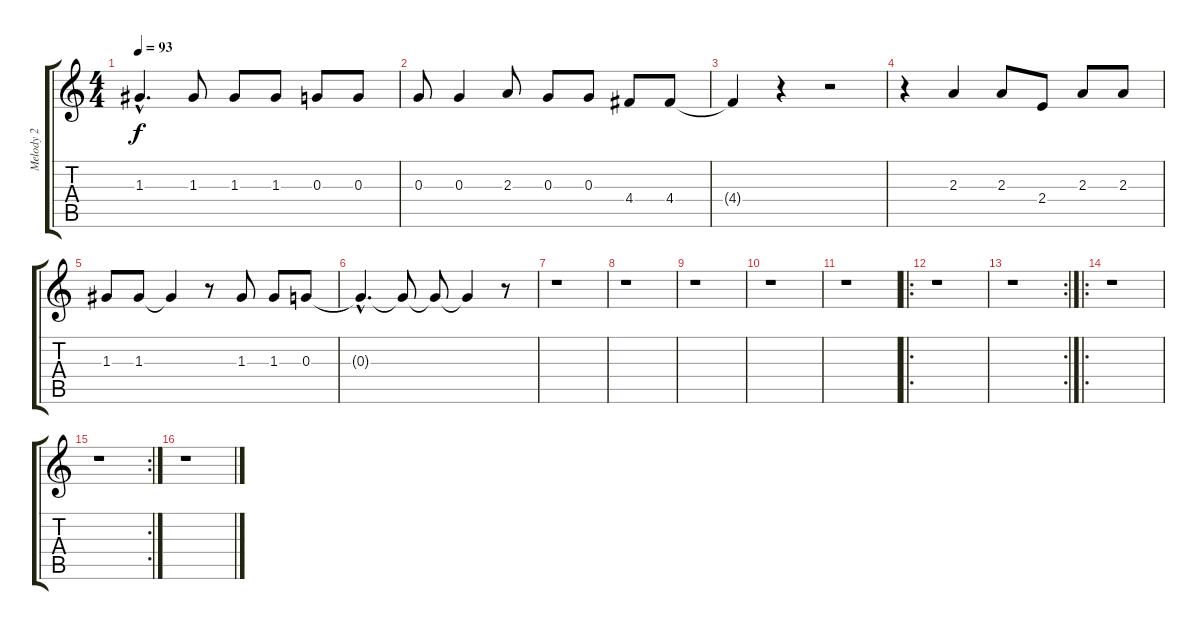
\track ("Melody 2" "Melody 2") {instrument overdrivenguitar}
\staff {score tabs}
\tuning (E4 B3 G3 D3 A2 E2) {hide}
\ts (4 4)
\tempo 93
\clef g2
\ks c
1.3{hac}.4{d dy f} 1.3.8 1.3.8 1.3.8 0.3.8 0.3.8 |
0.3.8 0.3.4 2.3.8 0.3.8 0.3.8 4.4.8 4.4.8 |
4.4{t}.4 r.4 r.2 |
r.4 2.3.4 2.3.8 2.4.8 2.3.8 2.3.8 |
1.3.8 1.3.8 1.3{t}.4 r.8 1.3.8 1.3.8 0.3.8 |
0.3{hac t}.4{d} 0.3{t}.8 0.3{t}.8 0.3{t}.4 r.8 |
r.1 |
r.1 |
r.1 |
r.1 |
r.1 |
\ro
r.1 |
\rc 2
r.1 |
\ro
r.1 |
\rc 2
r.1 |
r.1
